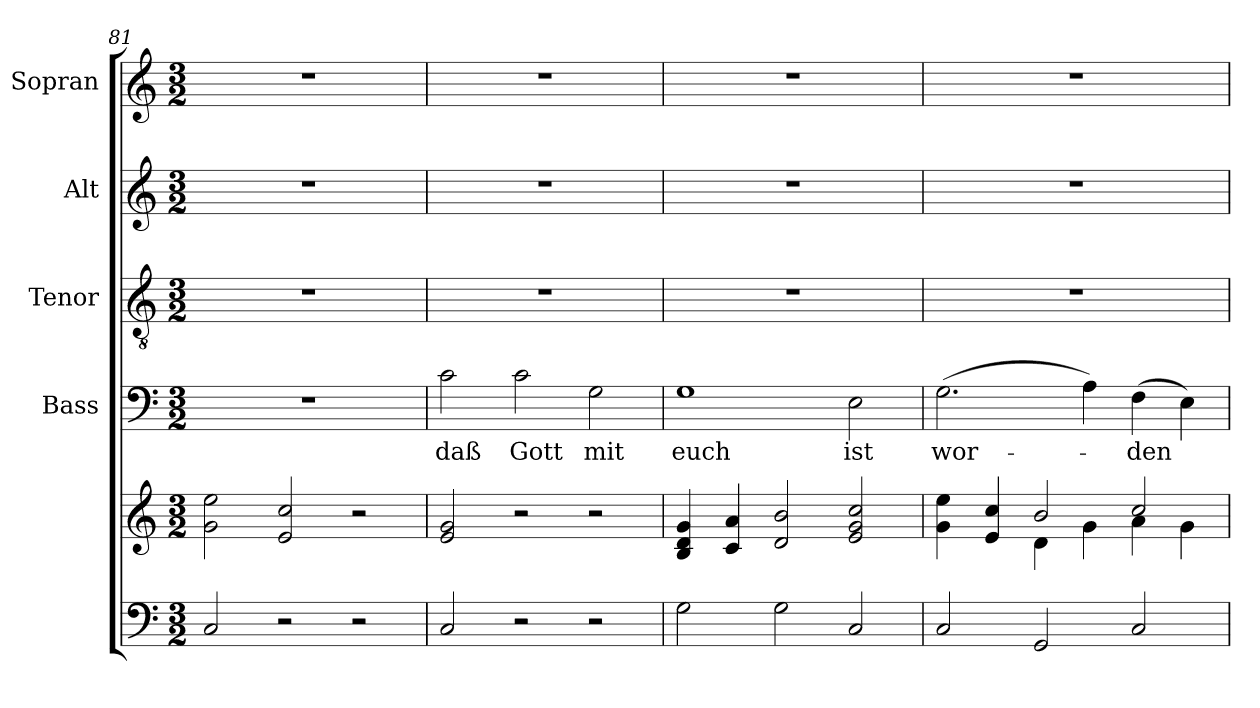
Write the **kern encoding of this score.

**kern	**kern	**kern	**text	**kern	**kern	**kern
*part5	*part5	*part4	*part4	*part3	*part2	*part1
*staff6	*staff5	*staff4	*staff4	*staff3	*staff2	*staff1
*	*	*I"Bass	*	*I"Tenor	*I"Alt	*I"Sopran
*	*	*I'B.	*	*I'T.	*I'A.	*I'S.
*clefF4	*clefG2	*clefF4	*	*clefGv2	*clefG2	*clefG2
*k[]	*k[]	*k[]	*	*k[]	*k[]	*k[]
*C:	*C:	*C:	*	*C:	*C:	*C:
*M3/2	*M3/2	*M3/2	*	*M3/2	*M3/2	*M3/2
=81	=81	=81	=81	=81	=81	=81
2C/	2g\ 2ee\	1.r	.	1.r	1.r	1.r
2r	2e/ 2cc/	.	.	.	.	.
2r	2r	.	.	.	.	.
=82	=82	=82	=82	=82	=82	=82
!	!	!	!LO:LY:b	!	!	!
2C/	2e/ 2g/	2c\	daß	1.r	1.r	1.r
!	!	!	!LO:LY:b	!	!	!
2r	2r	2c\	Gott	.	.	.
!	!	!	!LO:LY:b	!	!	!
2r	2r	2G\	mit	.	.	.
=83	=83	=83	=83	=83	=83	=83
!	!	!	!LO:LY:b	!	!	!
2G\	4B/ 4d/ 4g/	1G	euch	1.r	1.r	1.r
.	4c/ 4a/	.	.	.	.	.
2G\	2d/ 2b/	.	.	.	.	.
!	!	!	!LO:LY:b	!	!	!
2C/	2e/ 2g/ 2cc/	2E\	ist	.	.	.
!!LO:LB:g=z
=84	=84	=84	=84	=84	=84	=84
*	*^	*	*	*	*	*
!	!	!	!	!LO:LY:b	!	!	!
2C/	4g\ 4ee\	2ryy	(>2.G\	wor-	1.r	1.r	1.r
.	4e/ 4cc/	.	.	.	.	.	.
2GG/	2b/	4d\	.	.	.	.	.
.	.	4g\	4A\)	.	.	.	.
!	!	!	!	!LO:LY:b	!	!	!
2C/	2cc/	4a\	(>4F\	-den	.	.	.
.	.	4g\	4E\)	.	.	.	.
*	*v	*v	*	*	*	*	*
=	=	=	=	=	=	=
*-	*-	*-	*-	*-	*-	*-
